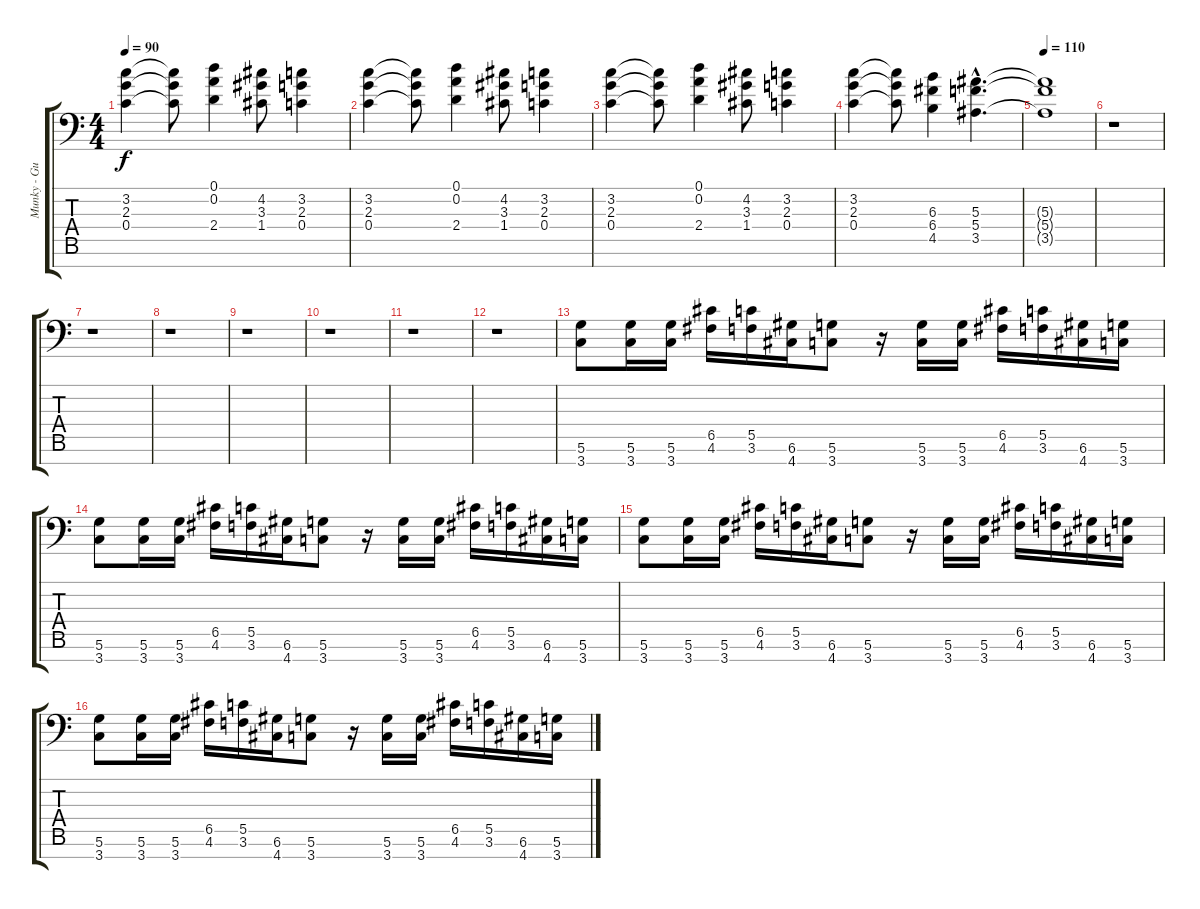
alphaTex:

\track ("Munky - Guitar" "Munky - Gu") {instrument distortionguitar}
\staff {score tabs}
\tuning (D4 A3 F3 C3 G2 D2 A1) {hide}
\ts (4 4)
\tempo 90
\clef f4
\ks c
(3.2 2.3 0.4).4{dy f} (3.2{t} 2.3{t} 0.4{t}).8 (0.1 0.2 2.4).4 (4.2 3.3 1.4).8 (3.2 2.3 0.4).4 |
(3.2 2.3 0.4).4 (3.2{t} 2.3{t} 0.4{t}).8 (0.1 0.2 2.4).4 (4.2 3.3 1.4).8 (3.2 2.3 0.4).4 |
(3.2 2.3 0.4).4 (3.2{t} 2.3{t} 0.4{t}).8 (0.1 0.2 2.4).4 (4.2 3.3 1.4).8 (3.2 2.3 0.4).4 |
(3.2 2.3 0.4).4 (3.2{t} 2.3{t} 0.4{t}).8 (6.3 6.4 4.5).4 (5.3{hac} 5.4{hac} 3.5{hac}).4{d} |
\tempo 110
(5.3{t} 5.4{t} 3.5{t}).1{instrument overdrivenguitar} |
r.1 |
r.1 |
r.1 |
r.1 |
r.1 |
r.1 |
r.1 |
(5.6 3.7).8 (5.6 3.7).16 (5.6 3.7).16 (6.5 4.6).16 (5.5 3.6).16 (6.6 4.7).16 (5.6 3.7).8 r.16 (5.6 3.7).16 (5.6 3.7).16 (6.5 4.6).16 (5.5 3.6).16 (6.6 4.7).16 (5.6 3.7).16 |
(5.6 3.7).8 (5.6 3.7).16 (5.6 3.7).16 (6.5 4.6).16 (5.5 3.6).16 (6.6 4.7).16 (5.6 3.7).8 r.16 (5.6 3.7).16 (5.6 3.7).16 (6.5 4.6).16 (5.5 3.6).16 (6.6 4.7).16 (5.6 3.7).16 |
(5.6 3.7).8 (5.6 3.7).16 (5.6 3.7).16 (6.5 4.6).16 (5.5 3.6).16 (6.6 4.7).16 (5.6 3.7).8 r.16 (5.6 3.7).16 (5.6 3.7).16 (6.5 4.6).16 (5.5 3.6).16 (6.6 4.7).16 (5.6 3.7).16 |
(5.6 3.7).8 (5.6 3.7).16 (5.6 3.7).16 (6.5 4.6).16 (5.5 3.6).16 (6.6 4.7).16 (5.6 3.7).8 r.16 (5.6 3.7).16 (5.6 3.7).16 (6.5 4.6).16 (5.5 3.6).16 (6.6 4.7).16 (5.6 3.7).16
